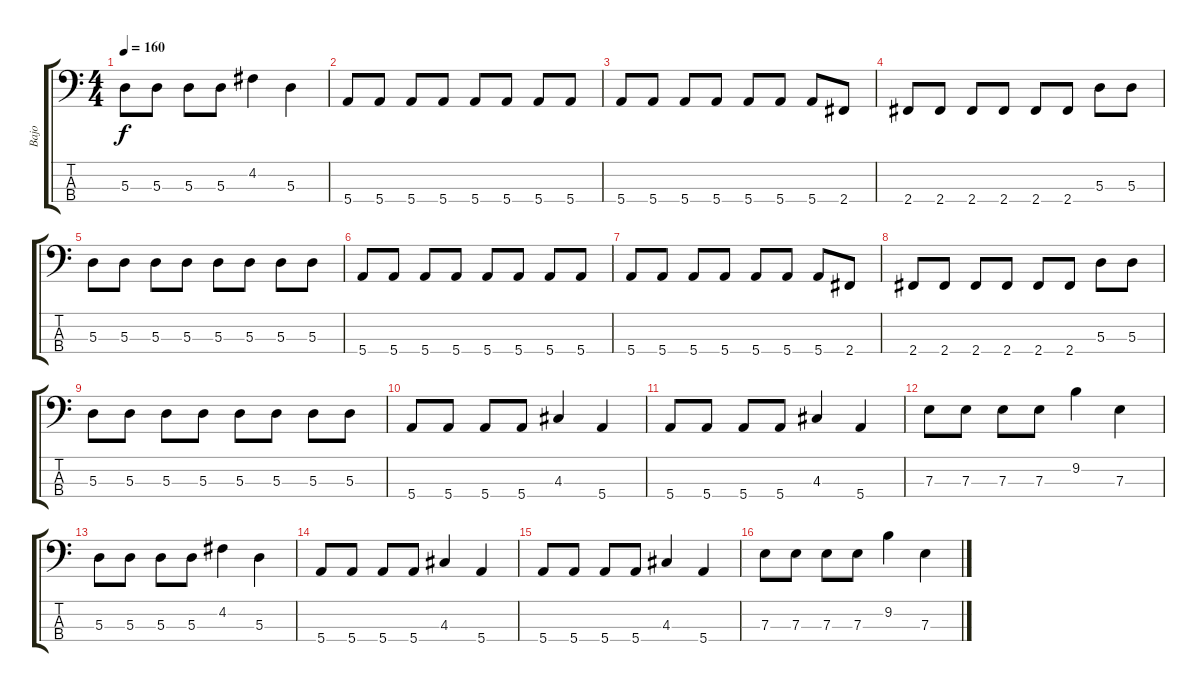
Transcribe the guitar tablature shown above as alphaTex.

\track ("Bajo" "Bajo") {instrument electricbassfinger}
\staff {score tabs}
\tuning (G2 D2 A1 E1) {hide}
\ts (4 4)
\tempo 160
\clef f4
\ks c
5.3.8{dy f} 5.3.8 5.3.8 5.3.8 4.2.4 5.3.4 |
5.4.8 5.4.8 5.4.8 5.4.8 5.4.8 5.4.8 5.4.8 5.4.8 |
5.4.8 5.4.8 5.4.8 5.4.8 5.4.8 5.4.8 5.4.8 2.4.8 |
2.4.8 2.4.8 2.4.8 2.4.8 2.4.8 2.4.8 5.3.8 5.3.8 |
5.3.8 5.3.8 5.3.8 5.3.8 5.3.8 5.3.8 5.3.8 5.3.8 |
5.4.8 5.4.8 5.4.8 5.4.8 5.4.8 5.4.8 5.4.8 5.4.8 |
5.4.8 5.4.8 5.4.8 5.4.8 5.4.8 5.4.8 5.4.8 2.4.8 |
2.4.8 2.4.8 2.4.8 2.4.8 2.4.8 2.4.8 5.3.8 5.3.8 |
5.3.8 5.3.8 5.3.8 5.3.8 5.3.8 5.3.8 5.3.8 5.3.8 |
5.4.8 5.4.8 5.4.8 5.4.8 4.3.4 5.4.4 |
5.4.8 5.4.8 5.4.8 5.4.8 4.3.4 5.4.4 |
7.3.8 7.3.8 7.3.8 7.3.8 9.2.4 7.3.4 |
5.3.8 5.3.8 5.3.8 5.3.8 4.2.4 5.3.4 |
5.4.8 5.4.8 5.4.8 5.4.8 4.3.4 5.4.4 |
5.4.8 5.4.8 5.4.8 5.4.8 4.3.4 5.4.4 |
7.3.8 7.3.8 7.3.8 7.3.8 9.2.4 7.3.4
